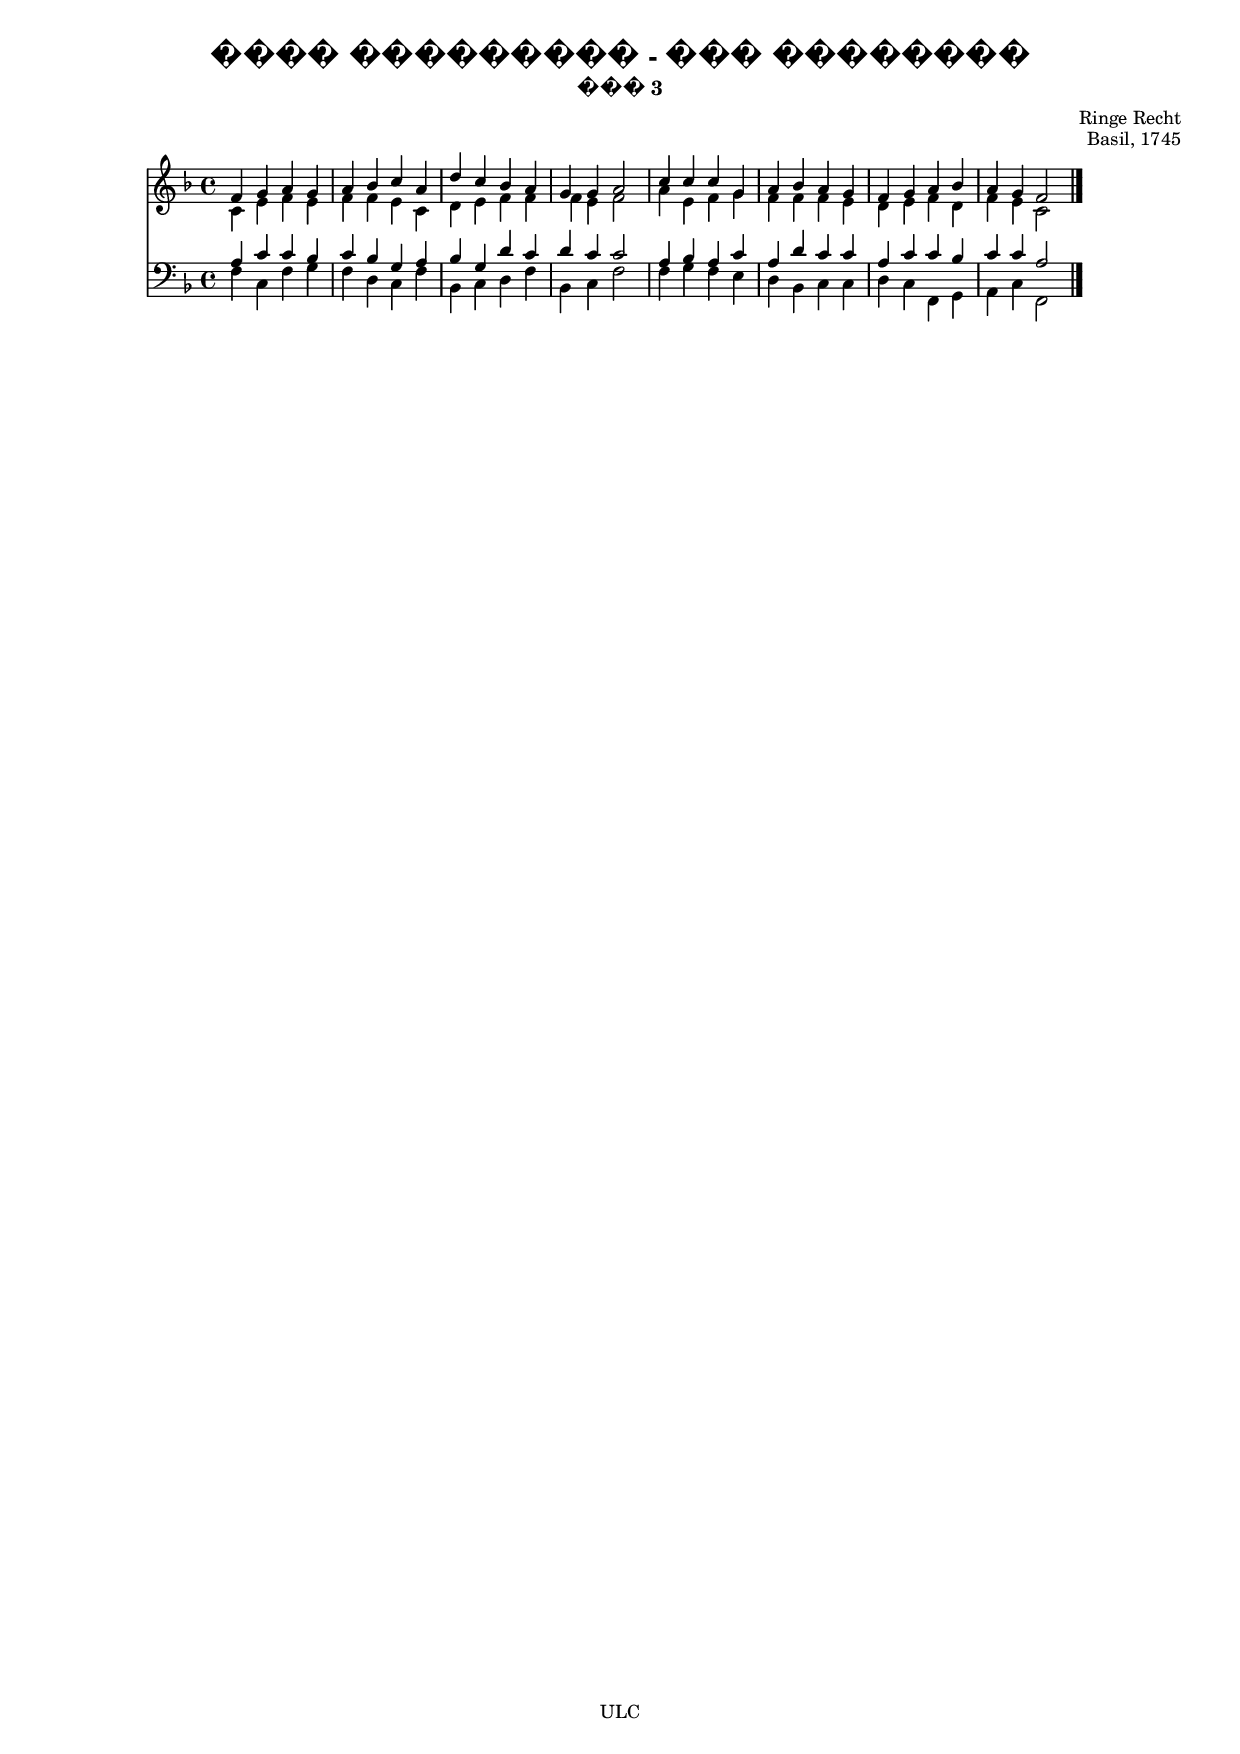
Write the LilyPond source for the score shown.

\version "1.9.8"
\include "paper16.ly"

\header {
	language = "ukrainian"
	encoding = "cp1251"
	pagenumber = "no"
	title = "���� ��������� - ��� ��������"
	subtitle = "��� 3"
	composer = "Ringe Recht"
	opus = "Basil, 1745"
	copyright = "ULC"
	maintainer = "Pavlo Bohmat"
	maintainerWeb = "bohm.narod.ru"
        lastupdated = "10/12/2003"
}

StaffAVoiceA = \notes\relative c' {
	\property Voice.autoBeaming = ##f
	\property Staff.midiInstrument = "church organ"
	\clef violin
	\key f \major
	\time 4/4 
	                   
	\stemUp f4 g a g | a bes c a |   % 3
	d c bes a | g g a2 |   % 5
	c4 c c g | a bes a g |   % 7
	f g a bes | a g f2 
	\bar "|."
}
StaffAVoiceB = \notes\relative c' {
	\property Voice.autoBeaming = ##f
	                   
	\stemDown c4 e f e f f e c d e f f f e f2 a4 e f g f f f e d e f d f e c2 
}
StaffA = \simultaneous {
	\context Voice="StaffAVoiceA" \StaffAVoiceA
	\context Voice="StaffAVoiceB" \StaffAVoiceB
}
StaffBVoiceA = \notes\relative c {
	\property Voice.autoBeaming = ##f
	\property Staff.midiInstrument = "church organ"
	\clef bass
	\key f \major
	\time 4/4 
	                   
	\stemUp a'4 c c bes | c bes g a |   % 3
	bes g d' c | d c c2 |   % 5
	a4 bes a c | a d c c |   % 7
	a c c bes | c c a2 
	\bar "|."
}
StaffBVoiceB = \notes\relative c {
	\property Voice.autoBeaming = ##f
	                   
	\stemDown f4 c f g f d c f bes, c d f bes, c f2 f4 g f e d bes c c d c f, g a c f,2 
}
StaffB = \simultaneous {
	\context Voice="StaffBVoiceA" \StaffBVoiceA
	\context Voice="StaffBVoiceB" \StaffBVoiceB
}
\score {
	\simultaneous {
		\property Score.skipBars = ##t
		\context Staff="StaffA" \StaffA
		\context Staff="StaffB" \StaffB
	}
	\paper { papersize = "a4" }
	\midi {
	\tempo 4 = 100
    }
}
